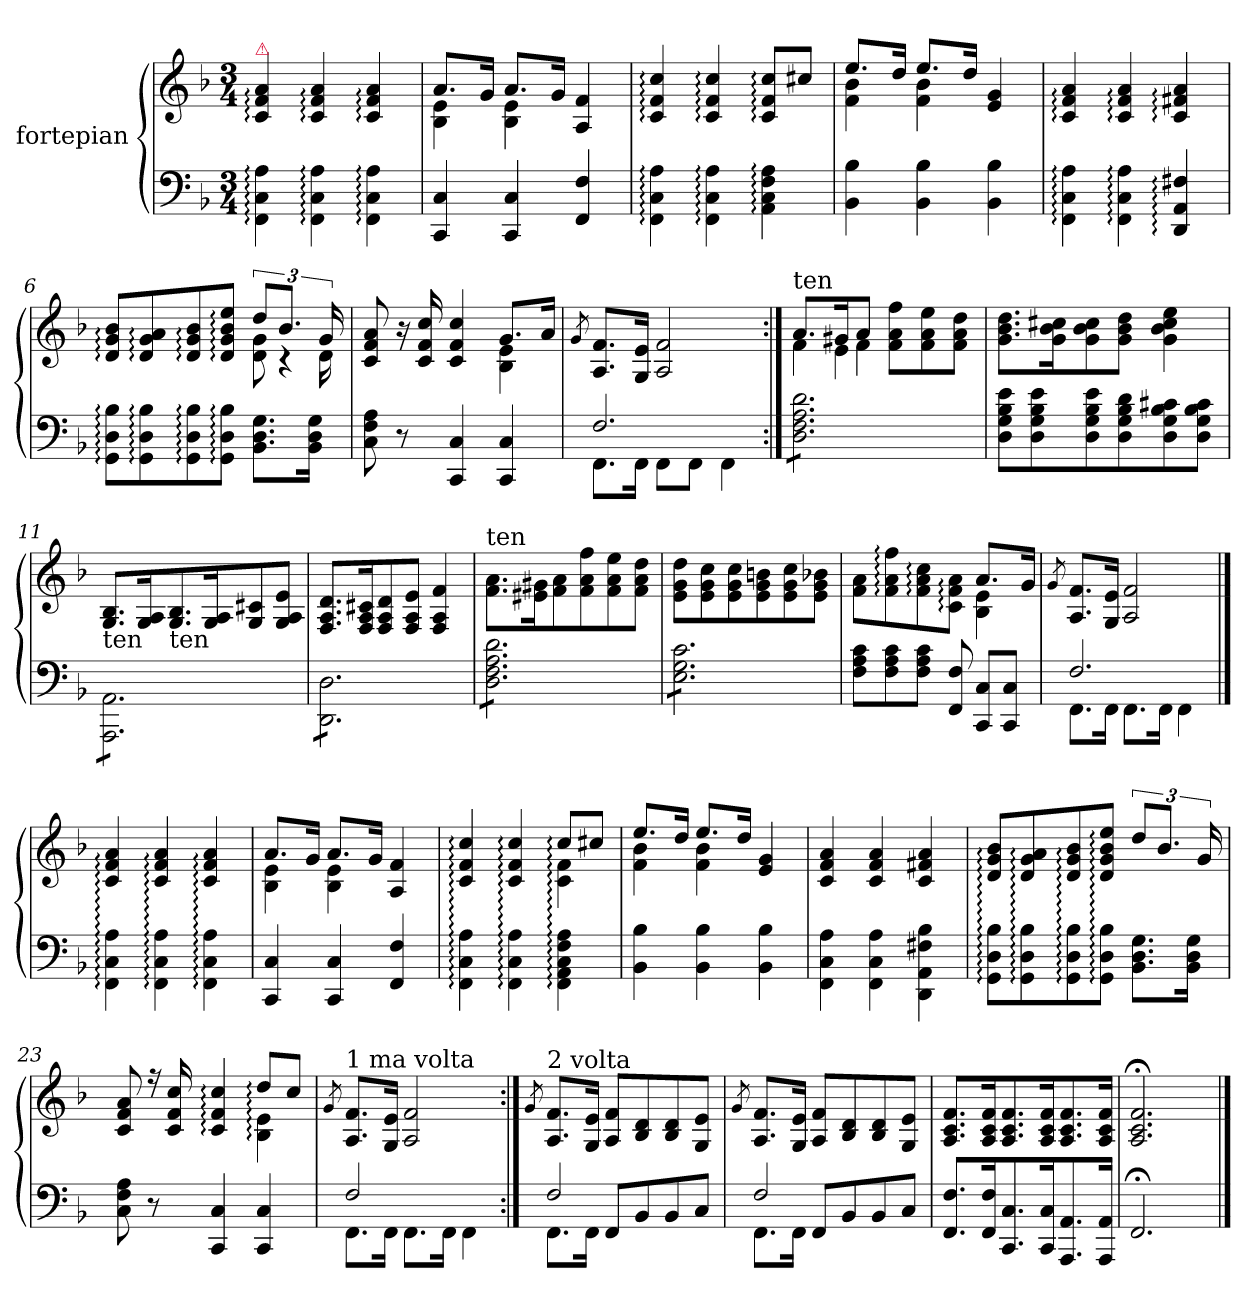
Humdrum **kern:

**kern	**kern
*part2	*part1
*staff2	*staff1
*I"fortepian	*I"fortepian
*clefF4	*clefG2
*k[b-]	*k[b-]
*F:	*F:
*M3/4	*M3/4
=1	=1
!	!LO:TX:a:color=crimson:t=⚠
4FF:\ 4C:\ 4A:\	4c:/ 4f:/ 4a:/
4FF:\ 4C:\ 4A:\	4c:/ 4f:/ 4a:/
4FF:\ 4C:\ 4A:\	4c:/ 4f:/ 4a:/
=2	=2
*	*^
4CC/ 4C/	8.a/L	4B-\ 4e\
.	16g/Jk	.
4CC/ 4C/	8.a/L	4B-\ 4e\
.	16g/Jk	.
4FF/ 4F/	4A/ 4f/	4ryy
*	*v	*v
=3	=3
4FF:\ 4C:\ 4A:\	4c:/ 4f:/ 4cc:/
4FF:\ 4C:\ 4A:\	4c:/ 4f:/ 4cc:/
4AA:\ 4C:\ 4F:\ 4A:\	8c:/ 8f:/ 8cc:/L
.	8cc#X/J
=4	=4
*	*^
4BB-\ 4B-\	8.ee/L	4f\ 4b-\
.	16dd/Jk	.
4BB-\ 4B-\	8.ee/L	4f\ 4b-\
.	16dd/Jk	.
4BB-\ 4B-\	4e/ 4g/	4ryy
*	*v	*v
=5	=5
4FF:\ 4C:\ 4A:\	4c:/ 4f:/ 4a:/
4FF:\ 4C:\ 4A:\	4c:/ 4f:/ 4a:/
4DD:/ 4AA:/ 4F#X:/	4c:/ 4f#X:/ 4a:/
=6	=6
*	*^
8GG:\ 8D:\ 8B-:\L	8d:/ 8g:/ 8b-:/L	2ryy
8GG:\ 8D:\ 8B-:\	8d:/ 8g:/ 8a:/	.
8GG:\ 8D:\ 8B-:\	8d:/ 8g:/ 8b-:/	.
8GG:\ 8D:\ 8B-:\J	8d:/ 8g:/ 8b-:/ 8ee:/J	.
*	*	*Xtuplet
8.BB-\ 8.D\ 8.G\L	12dd/L	12d\ 12g\
!	!	!LO:N:vis=16
.	12.b-/J	12.r
16BB-\ 16D\ 16G\Jk	.	.
.	24g/	24d\
=7	=7	=7
8C\ 8F\ 8A\	8c/ 8f/ 8a/	2ryy
8r	16r	.
.	16c/ 16f/ 16cc/	.
4CC/ 4C/	4c/ 4f/ 4cc/	.
4CC/ 4C/	8.g/L	4B-\ 4e\
.	16a/Jk	.
*	*v	*v
=8	=8
.	8qg/
*^	*
2.F/	8.FF\L	8.A/ 8.f/L
.	16FF\Jk	16G/ 16e/Jk
.	8FF\L	2A/ 2f/
.	8FF\J	.
.	4FF\	.
=9:|!	=9:|!	=9:|!
*	*	*^
!	!	!LO:TX:a:t=ten	!
!	!	!	!LO:N:vis=4
*v	*v	*	*
*tremolo	*	*
8D\ 8F\ 8A\ 8d\L	8.a/L	8.f\
8D\ 8F\ 8A\ 8d\	.	.
!	!	!LO:N:vis=4
.	16g#X/K	16e\
!	!	!LO:N:vis=4
8D\ 8F\ 8A\ 8d\	8a/J	8f\
8D\ 8F\ 8A\ 8d\	8f\ 8a\ 8ff\L	4.ryy
8D\ 8F\ 8A\ 8d\	8f\ 8a\ 8ee\	.
8D\ 8F\ 8A\ 8d\J	8f\ 8a\ 8dd\J	.
*Xtremolo	*	*
*	*v	*v
=10	=10
8D\ 8G\ 8B-\ 8e\L	8.g\ 8.b-\ 8.dd\L
8D\ 8G\ 8B-\ 8e\	.
.	16g\ 16b-\ 16cc#X\K
8D\ 8G\ 8B-\ 8e\	8g\ 8b-\ 8cc#\
8D\ 8G\ 8B-\ 8d\	8g\ 8b-\ 8dd\J
8D\ 8G\ 8B-\ 8c#X\	4g\ 4b-\ 4cc#\ 4ee\
8D\ 8G\ 8B-\ 8c#\J	.
=11	=11
!	!LO:TX:b:t=ten
*tremolo	*
8AAA\ 8AA\L	8.G/ 8.B-/L
8AAA\ 8AA\	.
.	16G/ 16A/K
!	!LO:TX:b:t=ten
8AAA\ 8AA\	8.G/ 8.B-/
8AAA\ 8AA\	.
.	16G/ 16A/K
8AAA\ 8AA\	8G/ 8c#X/
8AAA\ 8AA\J	8G/ 8A/ 8e/J
=12	=12
8DD\ 8D\L	8.F/ 8.A/ 8.d/L
8DD\ 8D\	.
.	16F/ 16A/ 16c#X/K
8DD\ 8D\	8F/ 8A/ 8d/
8DD\ 8D\	8F/ 8A/ 8e/J
8DD\ 8D\	4F/ 4A/ 4f/
8DD\ 8D\J	.
=13	=13
!	!LO:TX:a:t=ten
8D\ 8F\ 8A\ 8d\L	8.f\ 8.a\L
8D\ 8F\ 8A\ 8d\	.
.	16e#X\ 16g#X\K
8D\ 8F\ 8A\ 8d\	8f\ 8a\
8D\ 8F\ 8A\ 8d\	8f\ 8a\ 8ff\
8D\ 8F\ 8A\ 8d\	8f\ 8a\ 8ee\
8D\ 8F\ 8A\ 8d\J	8f\ 8a\ 8dd\J
=14	=14
8E\ 8G\ 8c\L	8e\ 8g\ 8dd\L
8E\ 8G\ 8c\	8e\ 8g\ 8cc\
8E\ 8G\ 8c\	8e\ 8g\ 8cc\
8E\ 8G\ 8c\	8e\ 8g\ 8bn\
8E\ 8G\ 8c\	8e\ 8g\ 8cc\
8E\ 8G\ 8c\J	8e\ 8g\ 8b-X\J
*Xtremolo	*
=15	=15
*	*^
8F\ 8A\ 8c\L	8f\ 8a\L	2ryy
8F\ 8A\ 8c\	8f:\ 8a:\ 8ff:\	.
8F\ 8A\ 8c\J	8f:\ 8a:\ 8cc:\	.
8FF/ 8F/	8c:\ 8f:\ 8a:\J	.
8CC/ 8C/L	8.a/L	4B-\ 4e\
8CC/ 8C/J	.	.
.	16g/Jk	.
*	*v	*v
=16	=16
.	8qg/
*^	*
2.F/	8.FF\L	8.A/ 8.f/L
.	16FF\Jk	16G/ 16e/Jk
.	8.FF\L	2A/ 2f/
.	16FF\Jk	.
.	4FF\	.
*v	*v	*
==17	==17
4FF::\ 4C::\ 4A::\	4c::/ 4f::/ 4a::/
4FF::\ 4C::\ 4A::\	4c::/ 4f::/ 4a::/
4FF::\ 4C::\ 4A::\	4c::/ 4f::/ 4a::/
=18	=18
*	*^
4CC/ 4C/	8.a/L	4B-\ 4e\
.	16g/Jk	.
4CC/ 4C/	8.a/L	4B-\ 4e\
.	16g/Jk	.
4FF/ 4F/	4A/ 4f/	4ryy
=19	=19	=19
4FF::\ 4C::\ 4A::\	4c::/ 4f::/ 4cc::/	2ryy
4FF::\ 4C::\ 4A::\	4c::/ 4f::/ 4cc::/	.
4FF::\ 4AA::\ 4C::\ 4F::\ 4A::\	8cc::/L	4c::\ 4f::\
.	8cc#X/J	.
=20	=20	=20
4BB-\ 4B-\	8.ee/L	4f\ 4b-\
.	16dd/Jk	.
4BB-\ 4B-\	8.ee/L	4f\ 4b-\
.	16dd/Jk	.
4BB-\ 4B-\	4e/ 4g/	4ryy
*	*v	*v
=21	=21
4FF\ 4C\ 4A\	4c/ 4f/ 4a/
4FF\ 4C\ 4A\	4c/ 4f/ 4a/
4DD\ 4AA\ 4F#X\ 4B-\	4c/ 4f#X/ 4a/
=22	=22
8GG::\ 8D::\ 8B-::\L	8d::/ 8g::/ 8b-::/L
8GG::\ 8D::\ 8B-::\	8d::/ 8g::/ 8a::/
8GG::\ 8D::\ 8B-::\	8d::/ 8g::/ 8b-::/
8GG::\ 8D::\ 8B-::\J	8d::/ 8g::/ 8b-::/ 8ee::/J
*	*tuplet
8.BB-\ 8.D\ 8.G\L	12dd/L
.	12.b-/J
16BB-\ 16D\ 16G\Jk	.
.	24g/
=23	=23
*	*^
8C\ 8F\ 8A\	8c/ 8f/ 8a/	2c/yy
8r	16r	.
.	16c/ 16f/ 16cc/	.
4CC/ 4C/	4c:/ 4f:/ 4cc:/	.
4CC/ 4C/	4B-:\ 4e:\	8dd:/L
.	.	8cc/J
*	*v	*v
=24	=24
.	8qg/
*^	*
!	!	!LO:TX:a:t=1 ma volta
2F/	8.FF\L	8.A/ 8.f/L
.	16FF\Jk	16G/ 16e/Jk
.	8.FF\L	2A/ 2f/
.	16FF\Jk	.
4ryy	4FF\	.
=25:|!	=25:|!	=25:|!
.	.	8qg/
!	!	!LO:TX:a:t=2 volta
2F/	8.FF\L	8.A/ 8.f/L
.	16FF\Jk	16G/ 16e/Jk
.	8FF/L	8A/ 8f/L
.	8BB-/	8B-/ 8d/
4ryy	8BB-/	8B-/ 8d/
.	8C/J	8G/ 8e/J
=26	=26	=26
.	.	8qg/
2F/	8.FF\L	8.A/ 8.f/L
.	16FF\Jk	16G/ 16e/Jk
.	8FF/L	8A/ 8f/L
.	8BB-/	8B-/ 8d/
4ryy	8BB-/	8B-/ 8d/
.	8C/J	8G/ 8e/J
*v	*v	*
=27	=27
8.FF/ 8.F/L	8.A/ 8.c/ 8.f/L
16FF/ 16F/K	16A/ 16c/ 16f/K
8.CC/ 8.C/	8.A/ 8.c/ 8.f/
16CC/ 16C/K	16A/ 16c/ 16f/K
8.AAA/ 8.AA/	8.A/ 8.c/ 8.f/
16AAA/ 16AA/Jk	16A/ 16c/ 16f/Jk
=28	=28
2.FF;</	2.A;</ 2.c;</ 2.f;</
==	==
*-	*-
